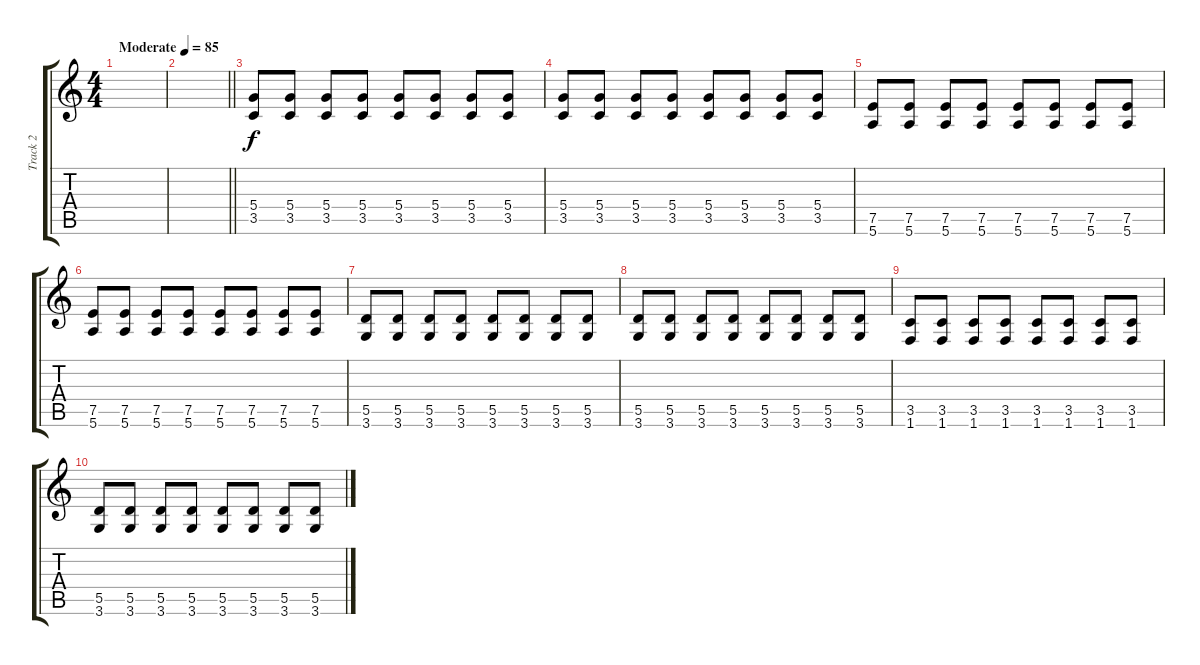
\track ("Track 2" "Track 2") {instrument electricguitarjazz}
\staff {score tabs}
\tuning (E4 B3 G3 D3 A2 E2) {hide}
\ts (4 4)
\tempo (85 "Moderate")
\clef g2
\ks c
|
\barLineRight lightlight
|
(5.4 3.5).8{instrument overdrivenguitar} (5.4 3.5).8 (5.4 3.5).8 (5.4 3.5).8 (5.4 3.5).8 (5.4 3.5).8 (5.4 3.5).8 (5.4 3.5).8 |
(5.4 3.5).8 (5.4 3.5).8 (5.4 3.5).8 (5.4 3.5).8 (5.4 3.5).8 (5.4 3.5).8 (5.4 3.5).8 (5.4 3.5).8 |
(7.5 5.6).8 (7.5 5.6).8 (7.5 5.6).8 (7.5 5.6).8 (7.5 5.6).8 (7.5 5.6).8 (7.5 5.6).8 (7.5 5.6).8 |
(7.5 5.6).8 (7.5 5.6).8 (7.5 5.6).8 (7.5 5.6).8 (7.5 5.6).8 (7.5 5.6).8 (7.5 5.6).8 (7.5 5.6).8 |
(5.5 3.6).8 (5.5 3.6).8 (5.5 3.6).8 (5.5 3.6).8 (5.5 3.6).8 (5.5 3.6).8 (5.5 3.6).8 (5.5 3.6).8 |
(5.5 3.6).8 (5.5 3.6).8 (5.5 3.6).8 (5.5 3.6).8 (5.5 3.6).8 (5.5 3.6).8 (5.5 3.6).8 (5.5 3.6).8 |
(3.5 1.6).8 (3.5 1.6).8 (3.5 1.6).8 (3.5 1.6).8 (3.5 1.6).8 (3.5 1.6).8 (3.5 1.6).8 (3.5 1.6).8 |
(5.5 3.6).8 (5.5 3.6).8 (5.5 3.6).8 (5.5 3.6).8 (5.5 3.6).8 (5.5 3.6).8 (5.5 3.6).8 (5.5 3.6).8
